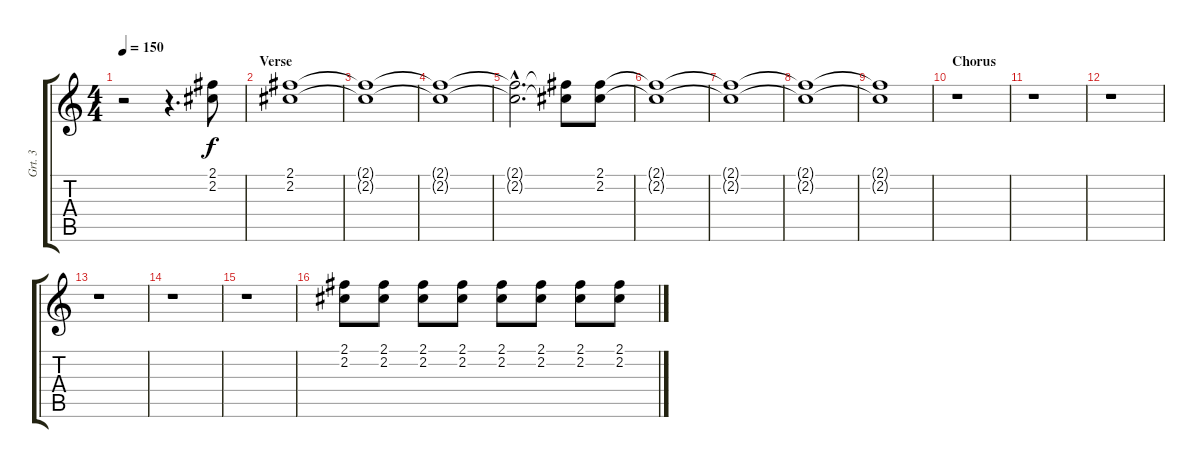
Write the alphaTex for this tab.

\track ("Grt. 3" "Grt. 3") {instrument distortionguitar}
\staff {score tabs}
\tuning (E4 B3 G3 D3 A2 E2) {hide}
\ts (4 4)
\tempo 150
\clef g2
\ks c
r.2{dy f} r.4{d} (2.1 2.2).8 |
\section ("" "Verse")
(2.1 2.2).1 |
(2.1{t} 2.2{t}).1 |
(2.1{t} 2.2{t}).1 |
(2.1{hac t} 2.2{hac t}).2{d} (2.1{t} 2.2{t}).8 (2.1 2.2).8 |
(2.1{t} 2.2{t}).1 |
(2.1{t} 2.2{t}).1 |
(2.1{t} 2.2{t}).1 |
(2.1{t} 2.2{t}).1 |
\section ("" "Chorus")
r.1 |
r.1 |
r.1 |
r.1 |
r.1 |
r.1 |
(2.1 2.2).8 (2.1 2.2).8 (2.1 2.2).8 (2.1 2.2).8 (2.1 2.2).8 (2.1 2.2).8 (2.1 2.2).8 (2.1 2.2).8
